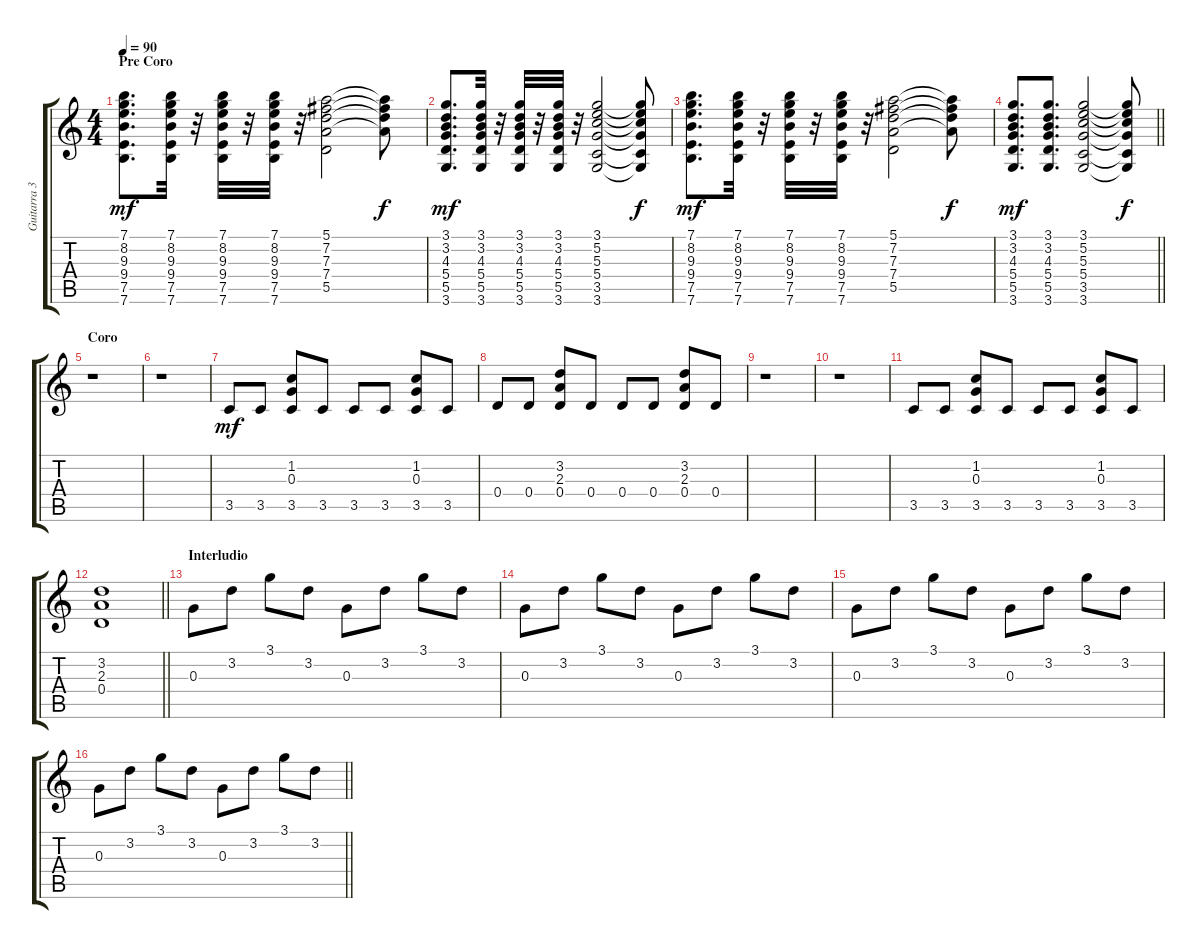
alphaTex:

\track ("Guitarra 3" "Guitarra 3") {instrument distortionguitar}
\staff {score tabs}
\tuning (E4 B3 G3 D3 A2 E2) {hide}
\ts (4 4)
\section ("" "Pre Coro")
\tempo 90
\clef g2
\ks c
(7.1 8.2 9.3 9.4 7.5 7.6).8{d dy mf} (7.1 8.2 9.3 9.4 7.5 7.6).32 r.32 (7.1 8.2 9.3 9.4 7.5 7.6).32 r.32 (7.1 8.2 9.3 9.4 7.5 7.6).32 r.32 (5.1 7.2 7.3 7.4 5.5).2 (5.1{t} 7.2{t} 7.3{t} 7.4{t}).8{dy f} |
(3.1 3.2 4.3 5.4 5.5 3.6).8{d dy mf} (3.1 3.2 4.3 5.4 5.5 3.6).32 r.32 (3.1 3.2 4.3 5.4 5.5 3.6).32 r.32 (3.1 3.2 4.3 5.4 5.5 3.6).32 r.32 (3.1 5.2 5.3 5.4 3.5 3.6).2 (3.1{t} 5.2{t} 5.3{t} 5.4{t} 3.5{t} 3.6{t}).8{dy f} |
(7.1 8.2 9.3 9.4 7.5 7.6).8{d dy mf} (7.1 8.2 9.3 9.4 7.5 7.6).32 r.32 (7.1 8.2 9.3 9.4 7.5 7.6).32 r.32 (7.1 8.2 9.3 9.4 7.5 7.6).32 r.32 (5.1 7.2 7.3 7.4 5.5).2 (5.1{t} 7.2{t} 7.3{t} 7.4{t}).8{dy f} |
\barLineRight lightlight
(3.1 3.2 4.3 5.4 5.5 3.6).8{d dy mf} (3.1 3.2 4.3 5.4 5.5 3.6).8{d} (3.1 5.2 5.3 5.4 3.5 3.6).2 (3.1{t} 5.2{t} 5.3{t} 5.4{t} 3.5{t} 3.6{t}).8{dy f} |
\section ("" "Coro")
r.1 |
r.1 |
3.5.8{dy mf} 3.5.8 (1.2 0.3 3.5).8 3.5.8 3.5.8 3.5.8 (1.2 0.3 3.5).8 3.5.8 |
0.4.8 0.4.8 (3.2 2.3 0.4).8 0.4.8 0.4.8 0.4.8 (3.2 2.3 0.4).8 0.4.8 |
r.1 |
r.1 |
3.5.8 3.5.8 (1.2 0.3 3.5).8 3.5.8 3.5.8 3.5.8 (1.2 0.3 3.5).8 3.5.8 |
\barLineRight lightlight
(3.2 2.3 0.4).1 |
\section ("" "Interludio")
0.3.8 3.2.8 3.1.8 3.2.8 0.3.8 3.2.8 3.1.8 3.2.8 |
0.3.8 3.2.8 3.1.8 3.2.8 0.3.8 3.2.8 3.1.8 3.2.8 |
0.3.8 3.2.8 3.1.8 3.2.8 0.3.8 3.2.8 3.1.8 3.2.8 |
\barLineRight lightlight
0.3.8 3.2.8 3.1.8 3.2.8 0.3.8 3.2.8 3.1.8 3.2.8
